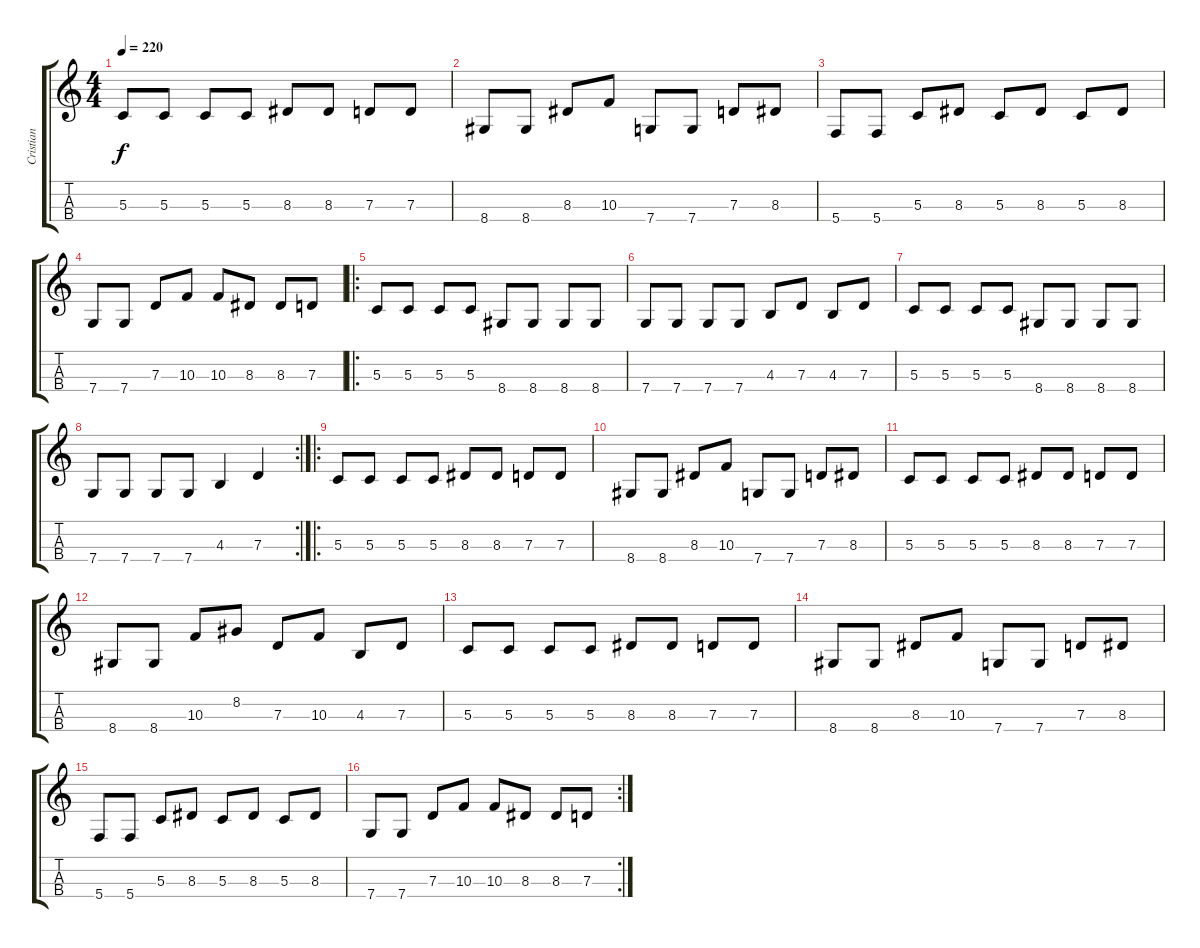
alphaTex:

\track ("Cristian" "Cristian") {instrument electricbasspick}
\staff {score tabs}
\tuning (F3 C3 G2 C2) {hide}
\ts (4 4)
\tempo 220
\clef g2
\ks c
5.3.8{dy f} 5.3.8 5.3.8 5.3.8 8.3.8 8.3.8 7.3.8 7.3.8 |
8.4.8 8.4.8 8.3.8 10.3.8 7.4.8 7.4.8 7.3.8 8.3.8 |
5.4.8 5.4.8 5.3.8 8.3.8 5.3.8 8.3.8 5.3.8 8.3.8 |
7.4.8 7.4.8 7.3.8 10.3.8 10.3.8 8.3.8 8.3.8 7.3.8 |
\ro
5.3.8 5.3.8 5.3.8 5.3.8 8.4.8 8.4.8 8.4.8 8.4.8 |
7.4.8 7.4.8 7.4.8 7.4.8 4.3.8 7.3.8 4.3.8 7.3.8 |
5.3.8 5.3.8 5.3.8 5.3.8 8.4.8 8.4.8 8.4.8 8.4.8 |
\rc 2
7.4.8 7.4.8 7.4.8 7.4.8 4.3.4 7.3.4 |
\ro
5.3.8 5.3.8 5.3.8 5.3.8 8.3.8 8.3.8 7.3.8 7.3.8 |
8.4.8 8.4.8 8.3.8 10.3.8 7.4.8 7.4.8 7.3.8 8.3.8 |
5.3.8 5.3.8 5.3.8 5.3.8 8.3.8 8.3.8 7.3.8 7.3.8 |
8.4.8 8.4.8 10.3.8 8.2.8 7.3.8 10.3.8 4.3.8 7.3.8 |
5.3.8 5.3.8 5.3.8 5.3.8 8.3.8 8.3.8 7.3.8 7.3.8 |
8.4.8 8.4.8 8.3.8 10.3.8 7.4.8 7.4.8 7.3.8 8.3.8 |
5.4.8 5.4.8 5.3.8 8.3.8 5.3.8 8.3.8 5.3.8 8.3.8 |
\rc 2
7.4.8 7.4.8 7.3.8 10.3.8 10.3.8 8.3.8 8.3.8 7.3.8
